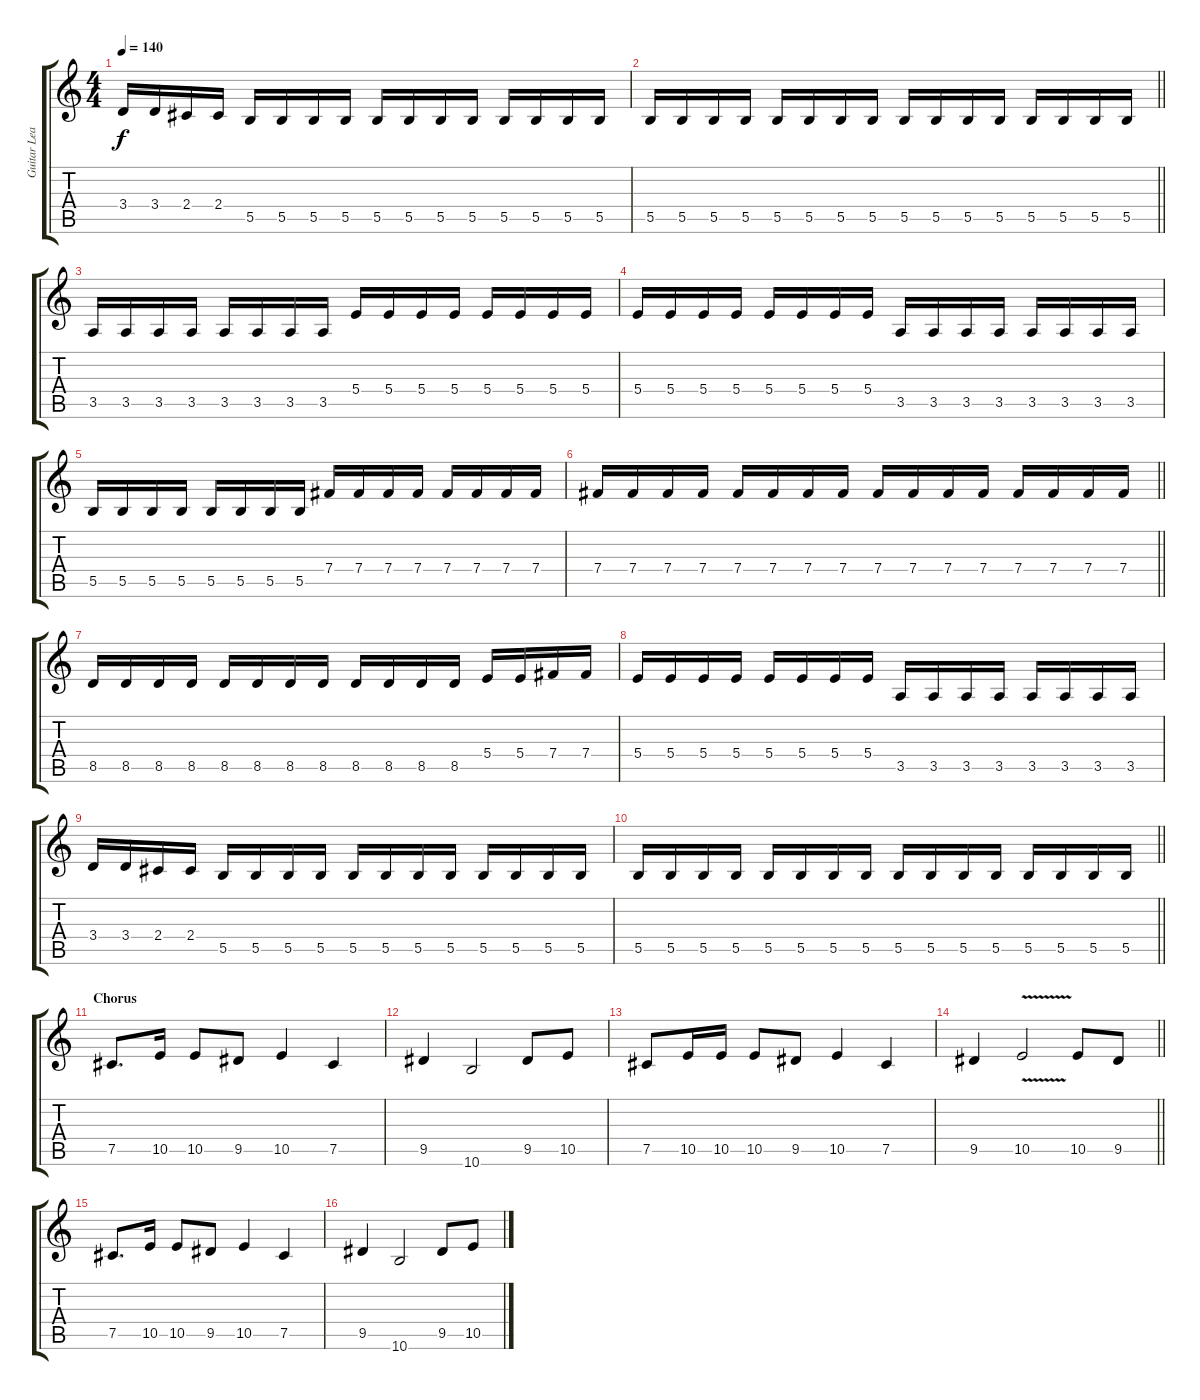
\track ("Guitar Lead II" "Guitar Lea") {instrument distortionguitar}
\staff {score tabs}
\tuning (Db4 Ab3 E3 B2 Gb2 Db2) {hide}
\ts (4 4)
\tempo 140
\clef g2
\ks c
3.4.16{dy f} 3.4.16 2.4.16 2.4.16 5.5.16 5.5.16 5.5.16 5.5.16 5.5.16 5.5.16 5.5.16 5.5.16 5.5.16 5.5.16 5.5.16 5.5.16 |
\barLineRight lightlight
5.5.16 5.5.16 5.5.16 5.5.16 5.5.16 5.5.16 5.5.16 5.5.16 5.5.16 5.5.16 5.5.16 5.5.16 5.5.16 5.5.16 5.5.16 5.5.16 |
\section ("" "")
3.5.16 3.5.16 3.5.16 3.5.16 3.5.16 3.5.16 3.5.16 3.5.16 5.4.16 5.4.16 5.4.16 5.4.16 5.4.16 5.4.16 5.4.16 5.4.16 |
5.4.16 5.4.16 5.4.16 5.4.16 5.4.16 5.4.16 5.4.16 5.4.16 3.5.16 3.5.16 3.5.16 3.5.16 3.5.16 3.5.16 3.5.16 3.5.16 |
5.5.16 5.5.16 5.5.16 5.5.16 5.5.16 5.5.16 5.5.16 5.5.16 7.4.16 7.4.16 7.4.16 7.4.16 7.4.16 7.4.16 7.4.16 7.4.16 |
\barLineRight lightlight
7.4.16 7.4.16 7.4.16 7.4.16 7.4.16 7.4.16 7.4.16 7.4.16 7.4.16 7.4.16 7.4.16 7.4.16 7.4.16 7.4.16 7.4.16 7.4.16 |
\section ("" "")
8.5.16 8.5.16 8.5.16 8.5.16 8.5.16 8.5.16 8.5.16 8.5.16 8.5.16 8.5.16 8.5.16 8.5.16 5.4.16 5.4.16 7.4.16 7.4.16 |
5.4.16 5.4.16 5.4.16 5.4.16 5.4.16 5.4.16 5.4.16 5.4.16 3.5.16 3.5.16 3.5.16 3.5.16 3.5.16 3.5.16 3.5.16 3.5.16 |
3.4.16 3.4.16 2.4.16 2.4.16 5.5.16 5.5.16 5.5.16 5.5.16 5.5.16 5.5.16 5.5.16 5.5.16 5.5.16 5.5.16 5.5.16 5.5.16 |
\barLineRight lightlight
5.5.16 5.5.16 5.5.16 5.5.16 5.5.16 5.5.16 5.5.16 5.5.16 5.5.16 5.5.16 5.5.16 5.5.16 5.5.16 5.5.16 5.5.16 5.5.16 |
\section ("" "Chorus")
7.5.8{d} 10.5.16 10.5.8 9.5.8 10.5.4 7.5.4 |
9.5.4 10.6.2 9.5.8 10.5.8 |
7.5.8 10.5.16 10.5.16 10.5.8 9.5.8 10.5.4 7.5.4 |
\barLineRight lightlight
9.5.4 10.5{v}.2 10.5.8 9.5.8 |
\section ("" "")
7.5.8{d} 10.5.16 10.5.8 9.5.8 10.5.4 7.5.4 |
9.5.4 10.6.2 9.5.8 10.5.8
